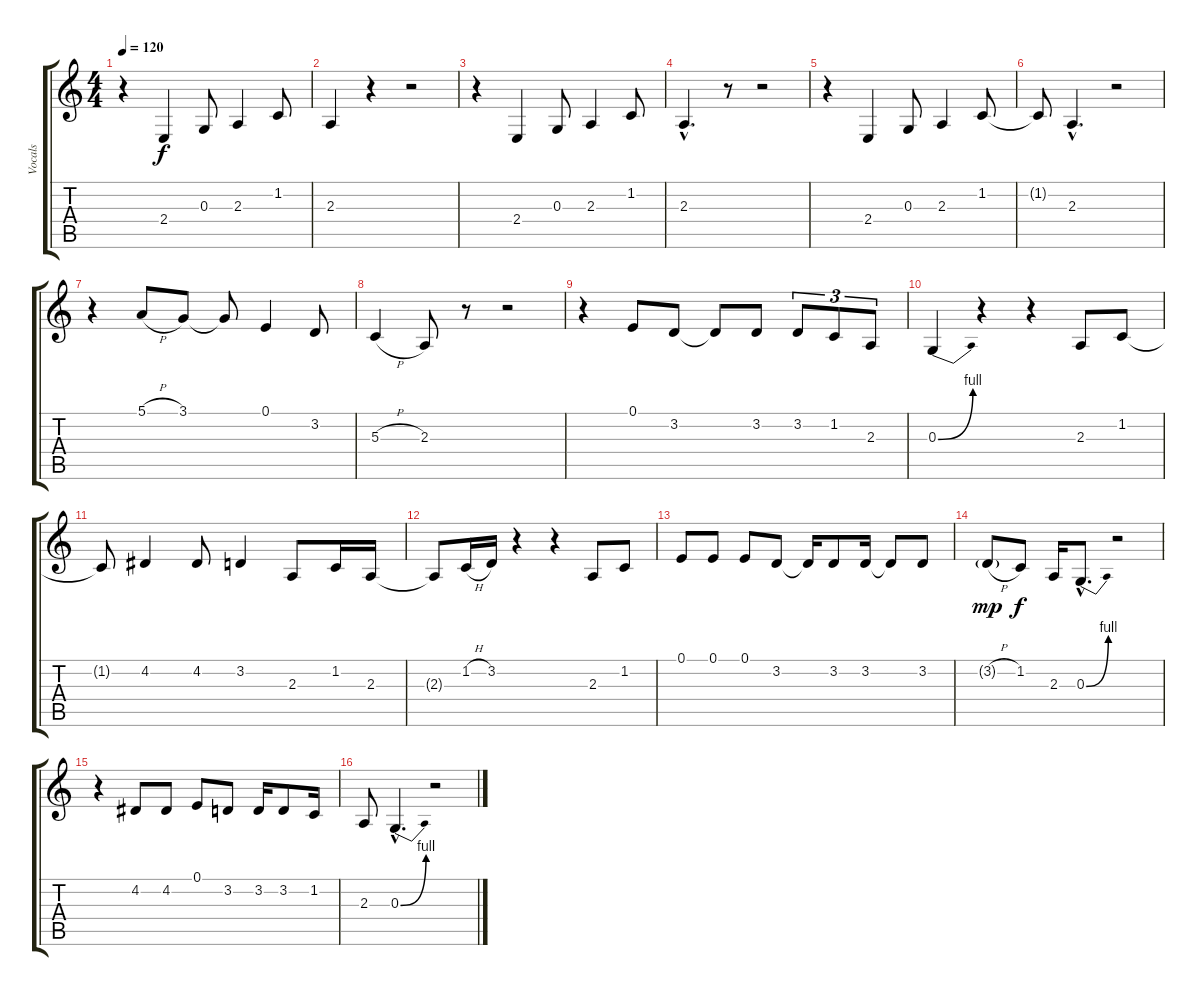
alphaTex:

\track ("Vocals" "Vocals") {instrument sopranosax}
\staff {score tabs}
\tuning (E4 B3 G3 D3 A2 E2) {hide}
\ts (4 4)
\tempo 120
\clef g2
\ks c
r.4{dy f} 2.4.4 0.3.8 2.3.4 1.2.8 |
2.3.4 r.4 r.2 |
r.4 2.4.4 0.3.8 2.3.4 1.2.8 |
2.3{hac}.4{d} r.8 r.2 |
r.4 2.4.4 0.3.8 2.3.4 1.2.8 |
1.2{t}.8 2.3{hac}.4{d} r.2 |
r.4 5.1{h}.8 3.1.8 3.1{t}.8 0.1.4 3.2.8 |
5.3{h}.4 2.3.8 r.8 r.2 |
r.4 0.1.8 3.2.8 3.2{t}.8 3.2.8 3.2.8{tu (3 2)} 1.2.8{tu (3 2)} 2.3.8{tu (3 2)} |
0.3{be (bend 0 0 60 4)}.4 r.4 r.4 2.3.8 1.2.8 |
1.2{t}.8 4.2.4 4.2.8 3.2.4 2.3.8 1.2.16 2.3.16 |
2.3{t}.8 1.2{h}.16 3.2.16 r.4 r.4 2.3.8 1.2.8 |
0.1.8 0.1.8 0.1.8 3.2.8 3.2{t}.16 3.2.8 3.2.16 3.2{t}.8 3.2.8 |
3.2{h g}.8{dy mp} 1.2.8{dy f} 2.3.16 0.3{be (bend 0 0 60 4) hac}.8{d} r.2 |
r.4 4.2.8 4.2.8 0.1.8 3.2.8 3.2.16 3.2.8 1.2.16 |
2.3.8 0.3{be (bend 0 0 60 4) hac}.4{d} r.2
